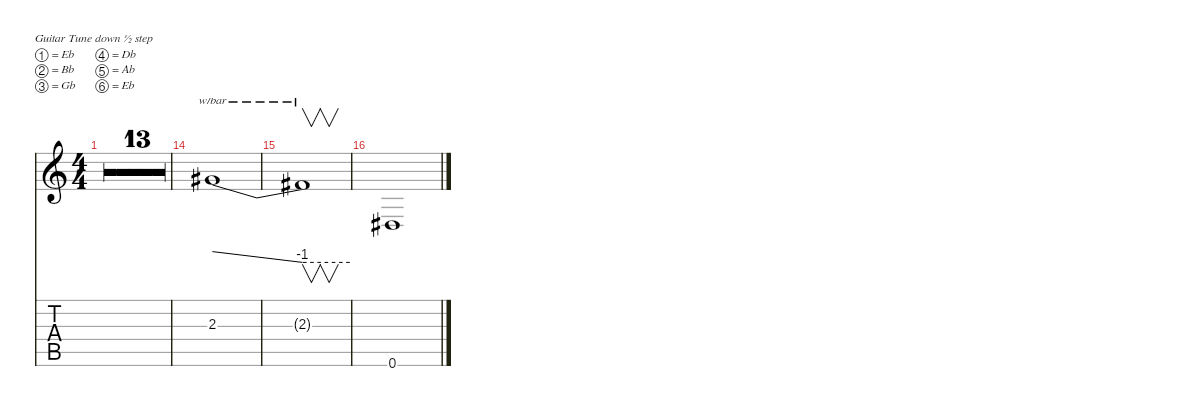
\defaultSystemsLayout 4
\hideDynamics
\bracketExtendMode nobrackets
\singleTrackTrackNamePolicy hidden
\multiTrackTrackNamePolicy hidden
\otherSystemsTrackNameOrientation horizontal
\track ("Lead Guitar 2" " ") {multiBarRest instrument distortionguitar}
\staff {score tabs}
\tuning (Eb4 Bb3 Gb3 Db3 Ab2 Eb2)
\ts (4 4)
\tempo 208
\clef g2
\ks c
r.1{dy mf beam Down} |
r.1{beam Down} |
r.1{beam Down} |
r.1{beam Down} |
r.1{beam Down} |
r.1{beam Down} |
r.1{beam Down} |
r.1{beam Down} |
r.1{beam Down} |
r.1{beam Down} |
r.1{beam Down} |
r.1{beam Down} |
r.1{beam Down} |
2.3{acc #}.1{tbe (dive default 0 0 45 -4) instrument distortionguitar beam Up} |
2.3{t acc #}.1{v tbe (hold default 0 -4 60 -4) beam Up} |
0.6{acc #}.1{beam Up}
